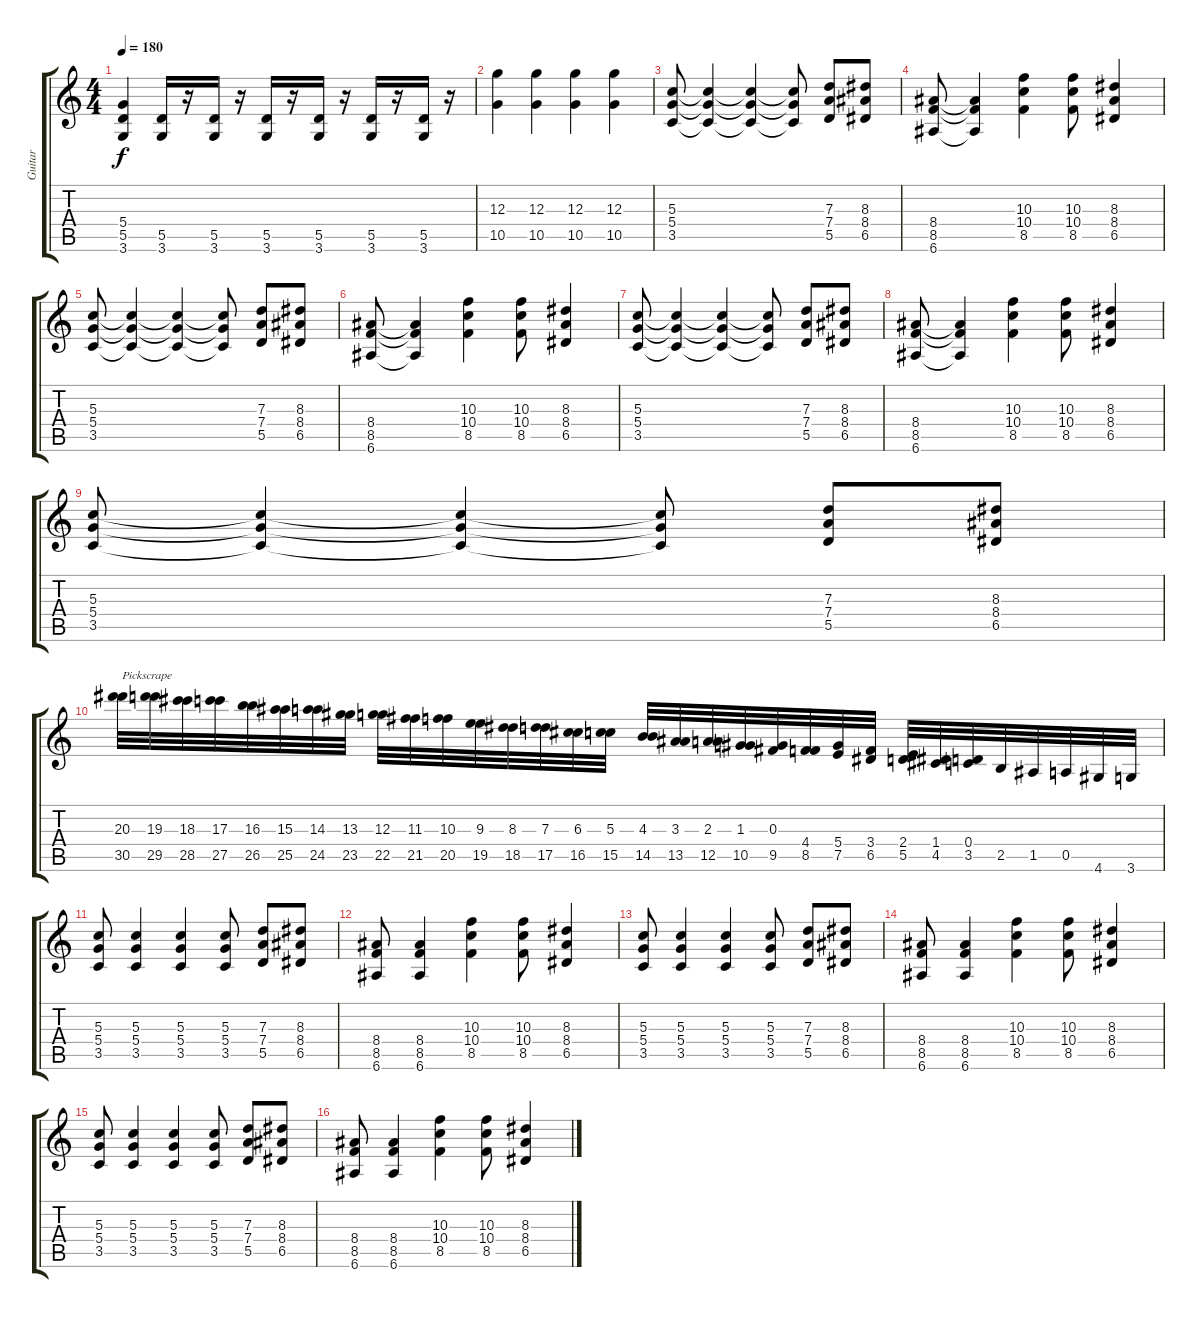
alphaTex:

\track ("Guitar" "Guitar") {instrument distortionguitar}
\staff {score tabs}
\tuning (E4 B3 G3 D3 A2 E2) {hide}
\ts (4 4)
\tempo 180
\clef g2
\ks c
(5.4 5.5 3.6).4{dy f} (5.5 3.6).16 r.16 (5.5 3.6).16 r.16 (5.5 3.6).16 r.16 (5.5 3.6).16 r.16 (5.5 3.6).16 r.16 (5.5 3.6).16 r.16 |
(12.3 10.5).4 (12.3 10.5).4 (12.3 10.5).4 (12.3 10.5).4 |
(5.3 5.4 3.5).8 (5.3{t} 5.4{t} 3.5{t}).4 (5.3{t} 5.4{t} 3.5{t}).4 (5.3{t} 5.4{t} 3.5{t}).8 (7.3 7.4 5.5).8 (8.3 8.4 6.5).8 |
(8.4 8.5 6.6).8 (8.4{t} 8.5{t} 6.6{t}).4 (10.3 10.4 8.5).4 (10.3 10.4 8.5).8 (8.3 8.4 6.5).4 |
(5.3 5.4 3.5).8 (5.3{t} 5.4{t} 3.5{t}).4 (5.3{t} 5.4{t} 3.5{t}).4 (5.3{t} 5.4{t} 3.5{t}).8 (7.3 7.4 5.5).8 (8.3 8.4 6.5).8 |
(8.4 8.5 6.6).8 (8.4{t} 8.5{t} 6.6{t}).4 (10.3 10.4 8.5).4 (10.3 10.4 8.5).8 (8.3 8.4 6.5).4 |
(5.3 5.4 3.5).8 (5.3{t} 5.4{t} 3.5{t}).4 (5.3{t} 5.4{t} 3.5{t}).4 (5.3{t} 5.4{t} 3.5{t}).8 (7.3 7.4 5.5).8 (8.3 8.4 6.5).8 |
(8.4 8.5 6.6).8 (8.4{t} 8.5{t} 6.6{t}).4 (10.3 10.4 8.5).4 (10.3 10.4 8.5).8 (8.3 8.4 6.5).4 |
(5.3 5.4 3.5).8 (5.3{t} 5.4{t} 3.5{t}).4 (5.3{t} 5.4{t} 3.5{t}).4 (5.3{t} 5.4{t} 3.5{t}).8 (7.3 7.4 5.5).8 (8.3 8.4 6.5).8 |
(20.3 30.5).32{txt "Pickscrape"} (19.3 29.5).32 (18.3 28.5).32 (17.3 27.5).32 (16.3 26.5).32 (15.3 25.5).32 (14.3 24.5).32 (13.3 23.5).32 (12.3 22.5).32 (11.3 21.5).32 (10.3 20.5).32 (9.3 19.5).32 (8.3 18.5).32 (7.3 17.5).32 (6.3 16.5).32 (5.3 15.5).32 (4.3 14.5).32 (3.3 13.5).32 (2.3 12.5).32 (1.3 10.5).32 (0.3 9.5).32 (4.4 8.5).32 (5.4 7.5).32 (3.4 6.5).32 (2.4 5.5).32 (1.4 4.5).32 (0.4 3.5).32 2.5.32 1.5.32 0.5.32 4.6.32 3.6.32 |
(5.3 5.4 3.5).8 (5.3 5.4 3.5).4 (5.3 5.4 3.5).4 (5.3 5.4 3.5).8 (7.3 7.4 5.5).8 (8.3 8.4 6.5).8 |
(8.4 8.5 6.6).8 (8.4 8.5 6.6).4 (10.3 10.4 8.5).4 (10.3 10.4 8.5).8 (8.3 8.4 6.5).4 |
(5.3 5.4 3.5).8 (5.3 5.4 3.5).4 (5.3 5.4 3.5).4 (5.3 5.4 3.5).8 (7.3 7.4 5.5).8 (8.3 8.4 6.5).8 |
(8.4 8.5 6.6).8 (8.4 8.5 6.6).4 (10.3 10.4 8.5).4 (10.3 10.4 8.5).8 (8.3 8.4 6.5).4 |
(5.3 5.4 3.5).8 (5.3 5.4 3.5).4 (5.3 5.4 3.5).4 (5.3 5.4 3.5).8 (7.3 7.4 5.5).8 (8.3 8.4 6.5).8 |
(8.4 8.5 6.6).8 (8.4 8.5 6.6).4 (10.3 10.4 8.5).4 (10.3 10.4 8.5).8 (8.3 8.4 6.5).4
